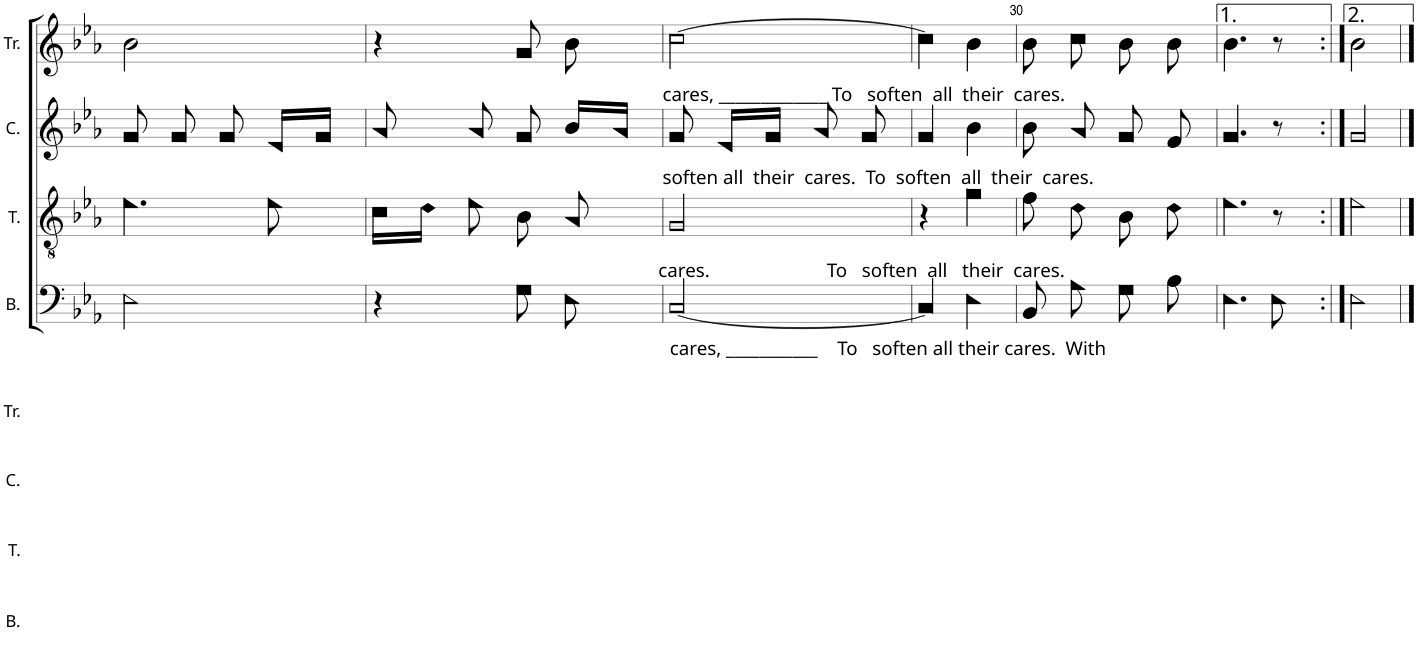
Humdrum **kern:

**kern	**kern	**kern	**kern
*part4	*part3	*part2	*part1
*staff4	*staff3	*staff2	*staff1
*I"B.	*I"T.	*I"C.	*I"Tr.
*I'B.	*I'T.	*I'C.	*I'Tr.
!!LO:PB:g=z
*clefF4	*clefGv2	*clefG2	*clefG2
*k[b-e-a-]	*k[b-e-a-]	*k[b-e-a-]	*k[b-e-a-]
*M2/4	*M2/4	*M2/4	*M2/4
=26	=26	=26	=26
2E-!\	4.e-!\	8g!/	2b-!\
.	.	8g!/	.
.	.	8g!/	.
.	8e-!\	16e-!/LL	.
.	.	16g!/JJ	.
=27	=27	=27	=27
4r	16c!\LL	8a-!/	4r
.	16d!\JJ	.	.
.	8e-!\	8a-!/	.
8G!\L	8B-!\	8g!/	8g!/L
8E-!\J	8A-!/	16b-!/LL	8b-!/J
.	.	16a-!/JJ	.
=28	=28	=28	=28
!	!	!	!LO:TX:b:t=cares, _____________ To   soften  all  their  cares.
!	!	!LO:TX:b:t=soften all  their  cares.  To  soften  all  their  cares.	!
!	!LO:TX:b:t=cares.                        To   soften  all   their  cares.	!	!
!LO:TX:b:t=cares, ___________    To   soften all their cares.  With	!	!	!
[2C!/	2G!/	8g!/	[2cc!\
.	.	16e-!/LL	.
.	.	16g!/JJ	.
.	.	8a-!/	.
.	.	8g!/	.
=29	=29	=29	=29
4C!/]	4r	4g!/	4cc!\]
4E-!\	4g!\	4b-!\	4b-!\
=30	=30	=30	=30
8BB-!\L	8f!\	8b-!\	8b-!\L
8A-!\J	8d!\	8a-!/	8cc!\J
8G!\L	8B-!\	8g!/	8b-!\L
8B-!\J	8d!\	8f!/	8b-!\J
=31	=31	=31	=31
4.E-!\	4.e-!\	4.g!/	4.b-!\
8E-!\	8r	8r	8r
=32:|!	=32:|!	=32:|!	=32:|!
2E-!\	2e-!\	2g!/	2b-!\
==	==	==	==
*-	*-	*-	*-
